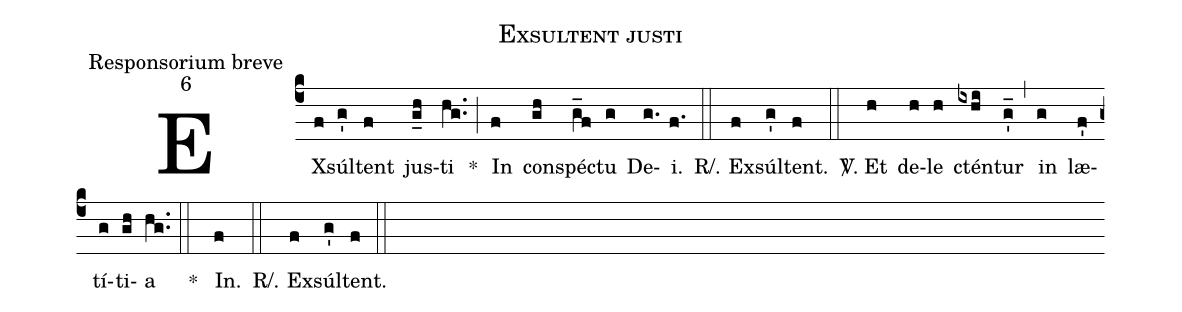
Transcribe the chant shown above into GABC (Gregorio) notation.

name:Exsultent justi;
office-part:Responsorium breve;
mode:6;
%%
(c4)EX(f)súl(g')tent(f) jus(g_h)ti(hg..) *(;) In(f) con(gh)spéc(g_f)tu(g) De(g.)i.(f.) (::)
R/. Ex(f)súl(g')tent.(f) (::)
<sp>V/</sp>. Et(h) de(h)le(h) ctén(ixhi)tur(g'_) (,)in(g) læ(f')tí(g)ti(gh)a(hg..) (::)
*() In.(f) (::)
R/. Ex(f)súl(g')tent.(f) (::)
